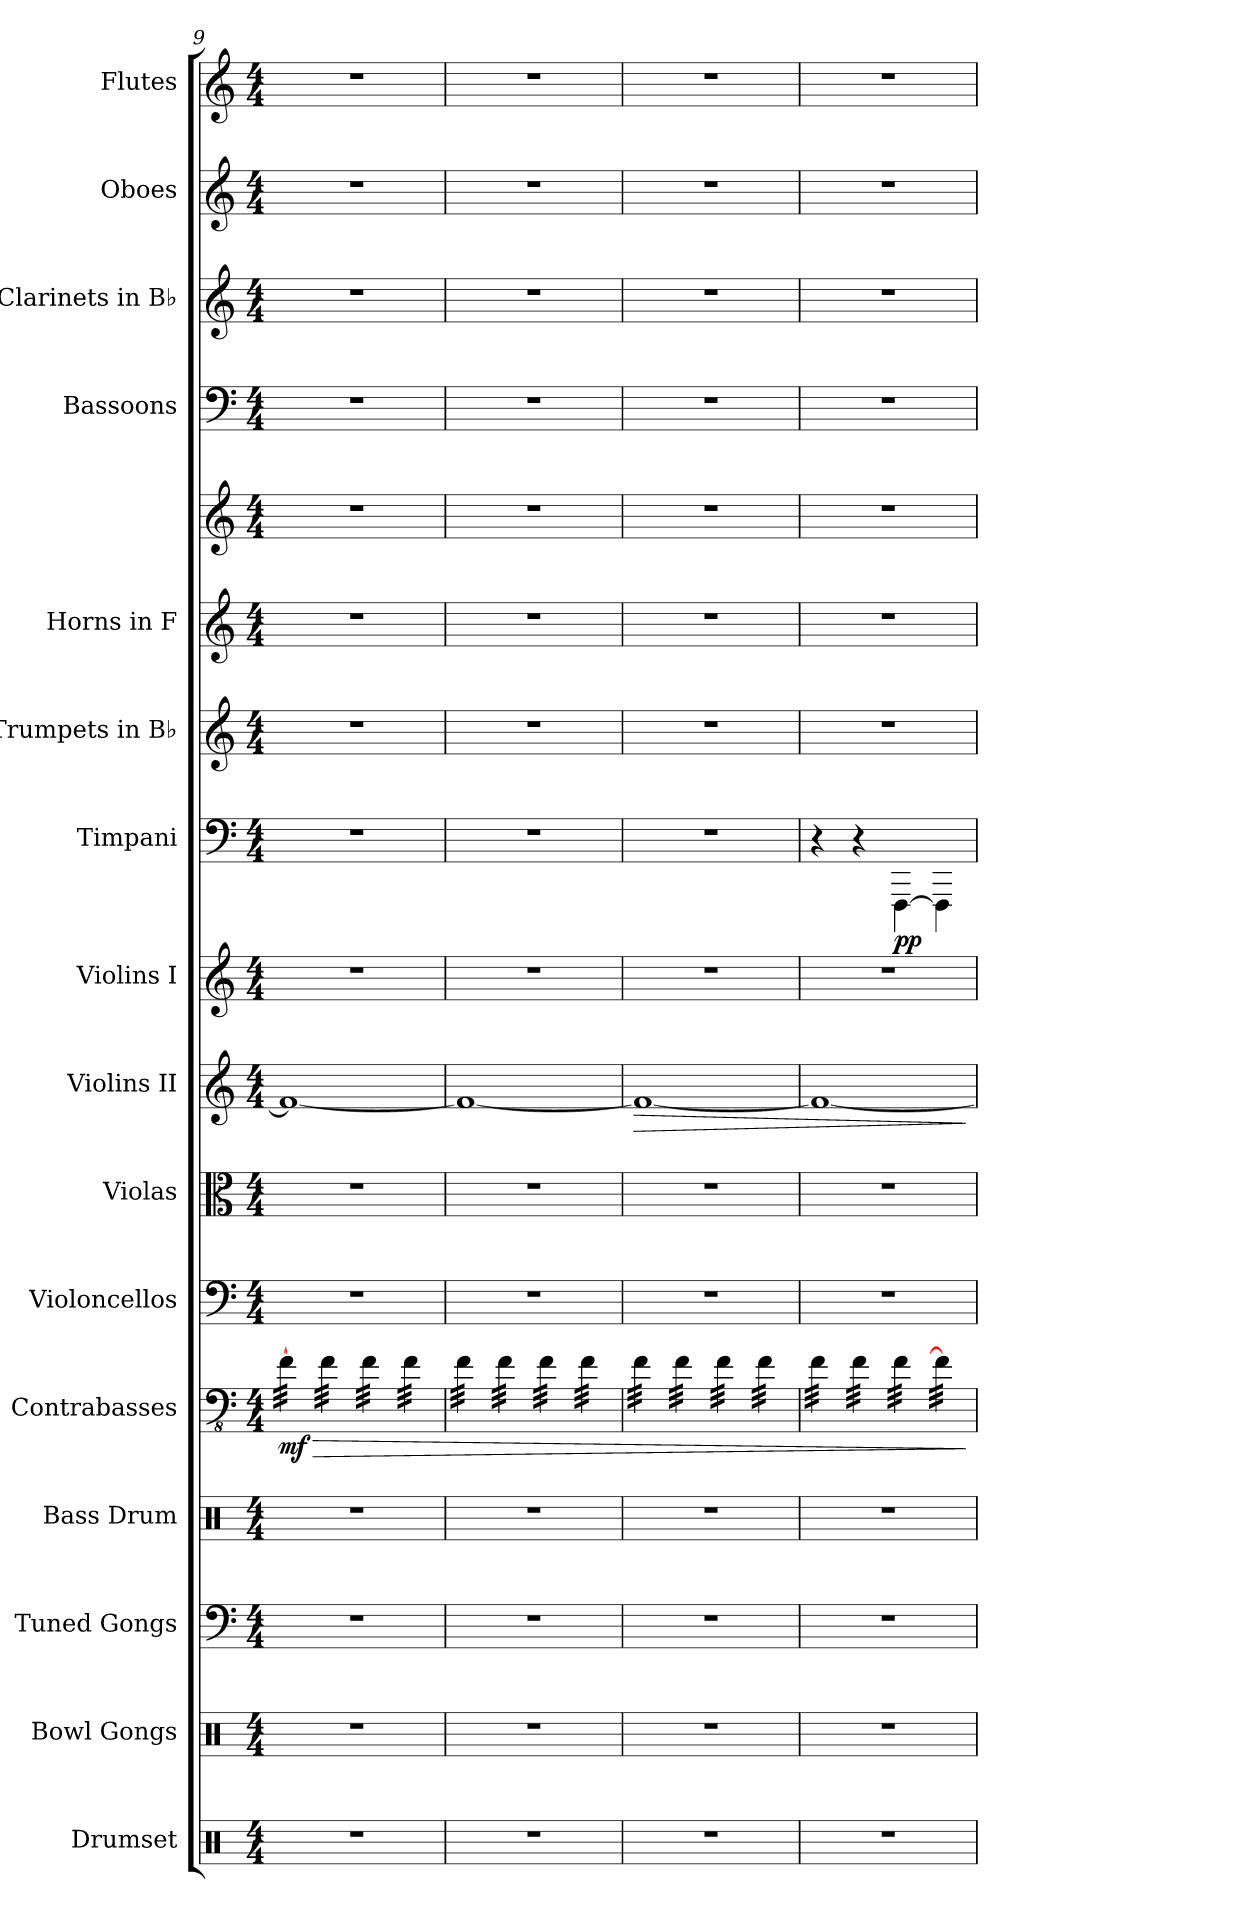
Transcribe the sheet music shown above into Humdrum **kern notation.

**kern	**kern	**kern	**kern	**kern	**dynam	**kern	**kern	**kern	**dynam	**kern	**kern	**dynam	**kern	**kern	**kern	**kern	**kern	**kern	**kern
*part16	*part15	*part14	*part13	*part12	*part12	*part11	*part10	*part9	*part9	*part8	*part7	*part7	*part6	*part5	*part5	*part4	*part3	*part2	*part1
*staff17	*staff16	*staff15	*staff14	*staff13	*staff13	*staff12	*staff11	*staff10	*staff10	*staff9	*staff8	*staff8	*staff7	*staff6	*staff5	*staff4	*staff3	*staff2	*staff1
*I"Drumset	*I"Bowl Gongs	*I"Tuned Gongs	*I"Bass Drum	*I"Contrabasses	*	*I"Violoncellos	*I"Violas	*I"Violins II	*	*I"Violins I	*I"Timpani	*	*I"Trumpets in B♭	*I"Horns in F	*	*I"Bassoons	*I"Clarinets in B♭	*I"Oboes	*I"Flutes
*I'Drs.	*I'Bw. Go.	*I'Td. Go.	*I'B. Dr.	*I'Cb.	*	*I'Vc.	*I'Vla.	*I'Vln. II	*	*I'Vln. I	*I'Timp.	*	*	*	*	*I'Bsn.	*	*I'Ob.	*I'Fl.
!!LO:PB:g=z
*clefX	*clefX	*clefF4	*clefX	*clefFv4	*	*clefF4	*clefC3	*clefG2	*	*clefG2	*clefF4	*	*clefG2	*clefG2	*clefG2	*clefF4	*clefG2	*clefG2	*clefG2
*	*	*	*	*ITrd7c12	*	*	*	*	*	*	*	*	*ITrd1c2	*ITrd4c7	*ITrd4c7	*	*ITrd1c2	*	*
*k[]	*k[]	*k[]	*k[]	*k[]	*	*k[]	*k[]	*k[]	*	*k[]	*k[]	*	*k[b-e-]	*k[b-]	*k[b-]	*k[]	*k[b-e-]	*k[]	*k[]
*M4/4	*M4/4	*M4/4	*M4/4	*M4/4	*	*M4/4	*M4/4	*M4/4	*	*M4/4	*M4/4	*	*M4/4	*M4/4	*M4/4	*M4/4	*M4/4	*M4/4	*M4/4
=9	=9	=9	=9	=9	=9	=9	=9	=9	=9	=9	=9	=9	=9	=9	=9	=9	=9	=9	=9
!	!	!	!	!	!LO:HP:b	!	!	!	!	!	!	!	!	!	!	!	!	!	!
!	!	!	!	!	!LO:DY:n=1:b	!	!	!	!	!	!	!	!	!	!	!	!	!	!
*	*	*	*	*tremolo	*	*	*	*	*	*	*	*	*	*	*	*	*	*	*
1r	1r	1r	1r	[32FF\LLL	> mf	1r	1r	1f_	.	1r	1r	.	1r	1r	1r	1r	1r	1r	1r
.	.	.	.	32FF\	.	.	.	.	.	.	.	.	.	.	.	.	.	.	.
.	.	.	.	32FF\	.	.	.	.	.	.	.	.	.	.	.	.	.	.	.
.	.	.	.	32FF\	.	.	.	.	.	.	.	.	.	.	.	.	.	.	.
.	.	.	.	32FF\	.	.	.	.	.	.	.	.	.	.	.	.	.	.	.
.	.	.	.	32FF\	.	.	.	.	.	.	.	.	.	.	.	.	.	.	.
.	.	.	.	32FF\	.	.	.	.	.	.	.	.	.	.	.	.	.	.	.
.	.	.	.	32FF\JJJ	.	.	.	.	.	.	.	.	.	.	.	.	.	.	.
.	.	.	.	32FF\LLL	.	.	.	.	.	.	.	.	.	.	.	.	.	.	.
.	.	.	.	32FF\	.	.	.	.	.	.	.	.	.	.	.	.	.	.	.
.	.	.	.	32FF\	.	.	.	.	.	.	.	.	.	.	.	.	.	.	.
.	.	.	.	32FF\	.	.	.	.	.	.	.	.	.	.	.	.	.	.	.
.	.	.	.	32FF\	.	.	.	.	.	.	.	.	.	.	.	.	.	.	.
.	.	.	.	32FF\	.	.	.	.	.	.	.	.	.	.	.	.	.	.	.
.	.	.	.	32FF\	.	.	.	.	.	.	.	.	.	.	.	.	.	.	.
.	.	.	.	32FF\JJJ	.	.	.	.	.	.	.	.	.	.	.	.	.	.	.
.	.	.	.	32FF\LLL	.	.	.	.	.	.	.	.	.	.	.	.	.	.	.
.	.	.	.	32FF\	.	.	.	.	.	.	.	.	.	.	.	.	.	.	.
.	.	.	.	32FF\	.	.	.	.	.	.	.	.	.	.	.	.	.	.	.
.	.	.	.	32FF\	.	.	.	.	.	.	.	.	.	.	.	.	.	.	.
.	.	.	.	32FF\	.	.	.	.	.	.	.	.	.	.	.	.	.	.	.
.	.	.	.	32FF\	.	.	.	.	.	.	.	.	.	.	.	.	.	.	.
.	.	.	.	32FF\	.	.	.	.	.	.	.	.	.	.	.	.	.	.	.
.	.	.	.	32FF\JJJ	.	.	.	.	.	.	.	.	.	.	.	.	.	.	.
.	.	.	.	32FF\LLL	.	.	.	.	.	.	.	.	.	.	.	.	.	.	.
.	.	.	.	32FF\	.	.	.	.	.	.	.	.	.	.	.	.	.	.	.
.	.	.	.	32FF\	.	.	.	.	.	.	.	.	.	.	.	.	.	.	.
.	.	.	.	32FF\	.	.	.	.	.	.	.	.	.	.	.	.	.	.	.
.	.	.	.	32FF\	.	.	.	.	.	.	.	.	.	.	.	.	.	.	.
.	.	.	.	32FF\	.	.	.	.	.	.	.	.	.	.	.	.	.	.	.
.	.	.	.	32FF\	.	.	.	.	.	.	.	.	.	.	.	.	.	.	.
.	.	.	.	32FF\JJJ	.	.	.	.	.	.	.	.	.	.	.	.	.	.	.
=10	=10	=10	=10	=10	=10	=10	=10	=10	=10	=10	=10	=10	=10	=10	=10	=10	=10	=10	=10
1r	1r	1r	1r	32FF\LLL	.	1r	1r	1f_	.	1r	1r	.	1r	1r	1r	1r	1r	1r	1r
.	.	.	.	32FF\	.	.	.	.	.	.	.	.	.	.	.	.	.	.	.
.	.	.	.	32FF\	.	.	.	.	.	.	.	.	.	.	.	.	.	.	.
.	.	.	.	32FF\	.	.	.	.	.	.	.	.	.	.	.	.	.	.	.
.	.	.	.	32FF\	.	.	.	.	.	.	.	.	.	.	.	.	.	.	.
.	.	.	.	32FF\	.	.	.	.	.	.	.	.	.	.	.	.	.	.	.
.	.	.	.	32FF\	.	.	.	.	.	.	.	.	.	.	.	.	.	.	.
.	.	.	.	32FF\JJJ	.	.	.	.	.	.	.	.	.	.	.	.	.	.	.
.	.	.	.	32FF\LLL	.	.	.	.	.	.	.	.	.	.	.	.	.	.	.
.	.	.	.	32FF\	.	.	.	.	.	.	.	.	.	.	.	.	.	.	.
.	.	.	.	32FF\	.	.	.	.	.	.	.	.	.	.	.	.	.	.	.
.	.	.	.	32FF\	.	.	.	.	.	.	.	.	.	.	.	.	.	.	.
.	.	.	.	32FF\	.	.	.	.	.	.	.	.	.	.	.	.	.	.	.
.	.	.	.	32FF\	.	.	.	.	.	.	.	.	.	.	.	.	.	.	.
.	.	.	.	32FF\	.	.	.	.	.	.	.	.	.	.	.	.	.	.	.
.	.	.	.	32FF\JJJ	.	.	.	.	.	.	.	.	.	.	.	.	.	.	.
.	.	.	.	32FF\LLL	.	.	.	.	.	.	.	.	.	.	.	.	.	.	.
.	.	.	.	32FF\	.	.	.	.	.	.	.	.	.	.	.	.	.	.	.
.	.	.	.	32FF\	.	.	.	.	.	.	.	.	.	.	.	.	.	.	.
.	.	.	.	32FF\	.	.	.	.	.	.	.	.	.	.	.	.	.	.	.
.	.	.	.	32FF\	.	.	.	.	.	.	.	.	.	.	.	.	.	.	.
.	.	.	.	32FF\	.	.	.	.	.	.	.	.	.	.	.	.	.	.	.
.	.	.	.	32FF\	.	.	.	.	.	.	.	.	.	.	.	.	.	.	.
.	.	.	.	32FF\JJJ	.	.	.	.	.	.	.	.	.	.	.	.	.	.	.
.	.	.	.	32FF\LLL	.	.	.	.	.	.	.	.	.	.	.	.	.	.	.
.	.	.	.	32FF\	.	.	.	.	.	.	.	.	.	.	.	.	.	.	.
.	.	.	.	32FF\	.	.	.	.	.	.	.	.	.	.	.	.	.	.	.
.	.	.	.	32FF\	.	.	.	.	.	.	.	.	.	.	.	.	.	.	.
.	.	.	.	32FF\	.	.	.	.	.	.	.	.	.	.	.	.	.	.	.
.	.	.	.	32FF\	.	.	.	.	.	.	.	.	.	.	.	.	.	.	.
.	.	.	.	32FF\	.	.	.	.	.	.	.	.	.	.	.	.	.	.	.
.	.	.	.	32FF\JJJ	.	.	.	.	.	.	.	.	.	.	.	.	.	.	.
=11	=11	=11	=11	=11	=11	=11	=11	=11	=11	=11	=11	=11	=11	=11	=11	=11	=11	=11	=11
!	!	!	!	!	!	!	!	!	!LO:HP:b	!	!	!	!	!	!	!	!	!	!
1r	1r	1r	1r	32FF\LLL	.	1r	1r	1f_	>	1r	1r	.	1r	1r	1r	1r	1r	1r	1r
.	.	.	.	32FF\	.	.	.	.	.	.	.	.	.	.	.	.	.	.	.
.	.	.	.	32FF\	.	.	.	.	.	.	.	.	.	.	.	.	.	.	.
.	.	.	.	32FF\	.	.	.	.	.	.	.	.	.	.	.	.	.	.	.
.	.	.	.	32FF\	.	.	.	.	.	.	.	.	.	.	.	.	.	.	.
.	.	.	.	32FF\	.	.	.	.	.	.	.	.	.	.	.	.	.	.	.
.	.	.	.	32FF\	.	.	.	.	.	.	.	.	.	.	.	.	.	.	.
.	.	.	.	32FF\JJJ	.	.	.	.	.	.	.	.	.	.	.	.	.	.	.
.	.	.	.	32FF\LLL	.	.	.	.	.	.	.	.	.	.	.	.	.	.	.
.	.	.	.	32FF\	.	.	.	.	.	.	.	.	.	.	.	.	.	.	.
.	.	.	.	32FF\	.	.	.	.	.	.	.	.	.	.	.	.	.	.	.
.	.	.	.	32FF\	.	.	.	.	.	.	.	.	.	.	.	.	.	.	.
.	.	.	.	32FF\	.	.	.	.	.	.	.	.	.	.	.	.	.	.	.
.	.	.	.	32FF\	.	.	.	.	.	.	.	.	.	.	.	.	.	.	.
.	.	.	.	32FF\	.	.	.	.	.	.	.	.	.	.	.	.	.	.	.
.	.	.	.	32FF\JJJ	.	.	.	.	.	.	.	.	.	.	.	.	.	.	.
.	.	.	.	32FF\LLL	.	.	.	.	.	.	.	.	.	.	.	.	.	.	.
.	.	.	.	32FF\	.	.	.	.	.	.	.	.	.	.	.	.	.	.	.
.	.	.	.	32FF\	.	.	.	.	.	.	.	.	.	.	.	.	.	.	.
.	.	.	.	32FF\	.	.	.	.	.	.	.	.	.	.	.	.	.	.	.
.	.	.	.	32FF\	.	.	.	.	.	.	.	.	.	.	.	.	.	.	.
.	.	.	.	32FF\	.	.	.	.	.	.	.	.	.	.	.	.	.	.	.
.	.	.	.	32FF\	.	.	.	.	.	.	.	.	.	.	.	.	.	.	.
.	.	.	.	32FF\JJJ	.	.	.	.	.	.	.	.	.	.	.	.	.	.	.
.	.	.	.	32FF\LLL	.	.	.	.	.	.	.	.	.	.	.	.	.	.	.
.	.	.	.	32FF\	.	.	.	.	.	.	.	.	.	.	.	.	.	.	.
.	.	.	.	32FF\	.	.	.	.	.	.	.	.	.	.	.	.	.	.	.
.	.	.	.	32FF\	.	.	.	.	.	.	.	.	.	.	.	.	.	.	.
.	.	.	.	32FF\	.	.	.	.	.	.	.	.	.	.	.	.	.	.	.
.	.	.	.	32FF\	.	.	.	.	.	.	.	.	.	.	.	.	.	.	.
.	.	.	.	32FF\	.	.	.	.	.	.	.	.	.	.	.	.	.	.	.
.	.	.	.	32FF\JJJ	.	.	.	.	.	.	.	.	.	.	.	.	.	.	.
=12	=12	=12	=12	=12	=12	=12	=12	=12	=12	=12	=12	=12	=12	=12	=12	=12	=12	=12	=12
1r	1r	1r	1r	32FF\LLL	.	1r	1r	1f_	.	1r	4r	.	1r	1r	1r	1r	1r	1r	1r
.	.	.	.	32FF\	.	.	.	.	.	.	.	.	.	.	.	.	.	.	.
.	.	.	.	32FF\	.	.	.	.	.	.	.	.	.	.	.	.	.	.	.
.	.	.	.	32FF\	.	.	.	.	.	.	.	.	.	.	.	.	.	.	.
.	.	.	.	32FF\	.	.	.	.	.	.	.	.	.	.	.	.	.	.	.
.	.	.	.	32FF\	.	.	.	.	.	.	.	.	.	.	.	.	.	.	.
.	.	.	.	32FF\	.	.	.	.	.	.	.	.	.	.	.	.	.	.	.
.	.	.	.	32FF\JJJ	.	.	.	.	.	.	.	.	.	.	.	.	.	.	.
.	.	.	.	32FF\LLL	.	.	.	.	.	.	4r	.	.	.	.	.	.	.	.
.	.	.	.	32FF\	.	.	.	.	.	.	.	.	.	.	.	.	.	.	.
.	.	.	.	32FF\	.	.	.	.	.	.	.	.	.	.	.	.	.	.	.
.	.	.	.	32FF\	.	.	.	.	.	.	.	.	.	.	.	.	.	.	.
.	.	.	.	32FF\	.	.	.	.	.	.	.	.	.	.	.	.	.	.	.
.	.	.	.	32FF\	.	.	.	.	.	.	.	.	.	.	.	.	.	.	.
.	.	.	.	32FF\	.	.	.	.	.	.	.	.	.	.	.	.	.	.	.
.	.	.	.	32FF\JJJ	.	.	.	.	.	.	.	.	.	.	.	.	.	.	.
!	!	!	!	!	!	!	!	!	!	!	!	!LO:DY:b	!	!	!	!	!	!	!
.	.	.	.	32FF\LLL	.	.	.	.	.	.	[4FFF\	pp	.	.	.	.	.	.	.
.	.	.	.	32FF\	.	.	.	.	.	.	.	.	.	.	.	.	.	.	.
.	.	.	.	32FF\	.	.	.	.	.	.	.	.	.	.	.	.	.	.	.
.	.	.	.	32FF\	.	.	.	.	.	.	.	.	.	.	.	.	.	.	.
.	.	.	.	32FF\	.	.	.	.	.	.	.	.	.	.	.	.	.	.	.
.	.	.	.	32FF\	.	.	.	.	.	.	.	.	.	.	.	.	.	.	.
.	.	.	.	32FF\	.	.	.	.	.	.	.	.	.	.	.	.	.	.	.
.	.	.	.	32FF\JJJ	.	.	.	.	.	.	.	.	.	.	.	.	.	.	.
.	.	.	.	32FF\]LLL	.	.	.	.	.	.	4FFF\]	.	.	.	.	.	.	.	.
.	.	.	.	32FF\	.	.	.	.	.	.	.	.	.	.	.	.	.	.	.
.	.	.	.	32FF\	.	.	.	.	.	.	.	.	.	.	.	.	.	.	.
.	.	.	.	32FF\	.	.	.	.	.	.	.	.	.	.	.	.	.	.	.
.	.	.	.	32FF\	.	.	.	.	.	.	.	.	.	.	.	.	.	.	.
.	.	.	.	32FF\	.	.	.	.	.	.	.	.	.	.	.	.	.	.	.
.	.	.	.	32FF\	.	.	.	.	.	.	.	.	.	.	.	.	.	.	.
.	.	.	.	32FF\JJJ	.	.	.	.	.	.	.	.	.	.	.	.	.	.	.
*	*	*	*	*Xtremolo	*	*	*	*	*	*	*	*	*	*	*	*	*	*	*
.	.	.	.	.	]	.	.	.	]	.	.	.	.	.	.	.	.	.	.
=	=	=	=	=	=	=	=	=	=	=	=	=	=	=	=	=	=	=	=
*-	*-	*-	*-	*-	*-	*-	*-	*-	*-	*-	*-	*-	*-	*-	*-	*-	*-	*-	*-
